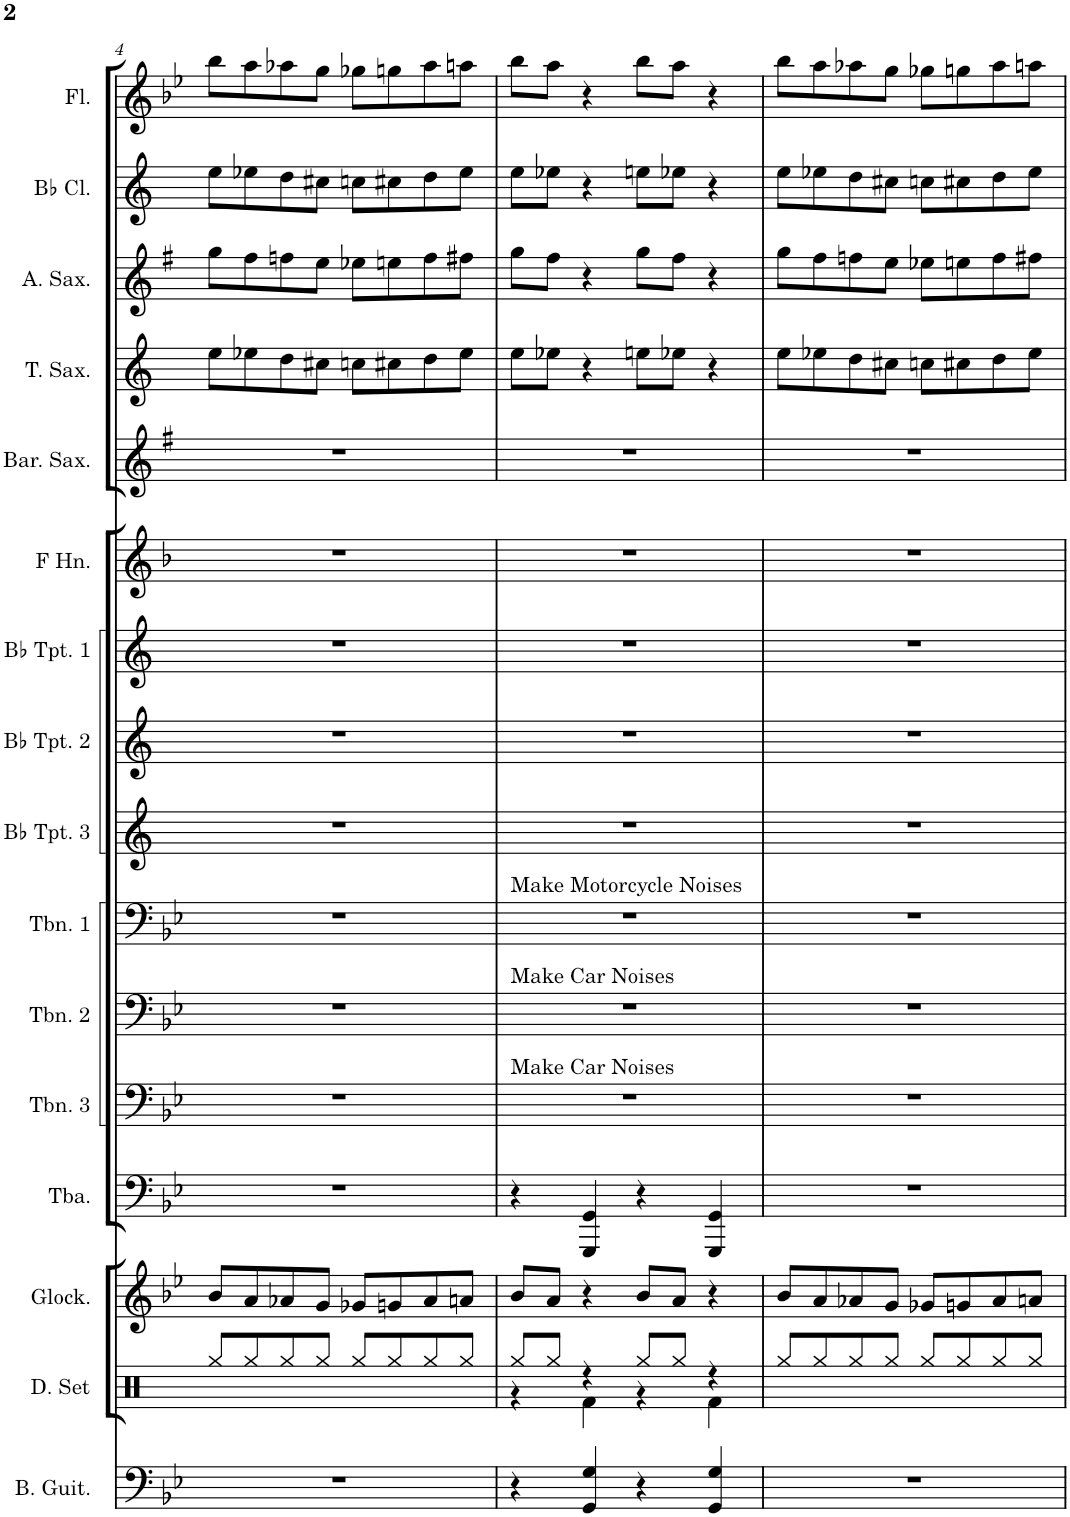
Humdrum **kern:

**kern	**kern	**kern	**kern	**kern	**kern	**kern	**kern	**kern	**kern	**kern	**kern	**kern	**kern	**kern	**kern
*part16	*part15	*part14	*part13	*part12	*part11	*part10	*part9	*part8	*part7	*part6	*part5	*part4	*part3	*part2	*part1
*staff16	*staff15	*staff14	*staff13	*staff12	*staff11	*staff10	*staff9	*staff8	*staff7	*staff6	*staff5	*staff4	*staff3	*staff2	*staff1
*I"Bass Guitar	*I"Drumset	*I"Glockenspiel	*I"Tuba	*I"Trombone 3	*I"Trombone 2	*I"Trombone 1	*I"Bb Trumpet 3	*I"Bb Trumpet 2	*I"Bb Trumpet 1	*I"Horn in F	*I"Baritone Saxophone	*I"Tenor Saxophone	*I"Alto Saxophone	*I"Bb Clarinet	*I"Flute
*I'B. Guit.	*I'D. Set	*I'Glock.	*I'Tba.	*I'Tbn. 3	*I'Tbn. 2	*I'Tbn. 1	*I'Bb Tpt. 3	*I'Bb Tpt. 2	*I'Bb Tpt. 1	*	*I'Bar. Sax.	*I'T. Sax.	*I'A. Sax.	*I'Bb Cl.	*I'Fl.
!!LO:PB:g=z
*clefF4	*clefX	*clefG2	*clefF4	*clefF4	*clefF4	*clefF4	*clefG2	*clefG2	*clefG2	*clefG2	*clefG2	*clefG2	*clefG2	*clefG2	*clefG2
*Trd7c12	*	*Trd-14c-24	*	*	*	*	*Trd1c2	*Trd1c2	*Trd1c2	*Trd4c7	*Trd12c21	*Trd8c14	*Trd5c9	*Trd1c2	*
*k[b-e-]	*k[]	*k[b-e-]	*k[b-e-]	*k[b-e-]	*k[b-e-]	*k[b-e-]	*k[]	*k[]	*k[]	*k[b-]	*k[f#]	*k[]	*k[f#]	*k[]	*k[b-e-]
*M4/4	*M4/4	*M4/4	*M4/4	*M4/4	*M4/4	*M4/4	*M4/4	*M4/4	*M4/4	*M4/4	*M4/4	*M4/4	*M4/4	*M4/4	*M4/4
=4	=4	=4	=4	=4	=4	=4	=4	=4	=4	=4	=4	=4	=4	=4	=4
1r	8Rgg/L	8b-/L	1r	1r	1r	1r	1r	1r	1r	1r	1r	8ee\L	8gg\L	8ee\L	8bb-\L
.	8Rgg/	8a/	.	.	.	.	.	.	.	.	.	8ee-X\	8ff#\	8ee-X\	8aa\
.	8Rgg/	8a-X/	.	.	.	.	.	.	.	.	.	8dd\	8ffn\	8dd\	8aa-X\
.	8Rgg/J	8g/J	.	.	.	.	.	.	.	.	.	8cc#X\J	8ee\J	8cc#X\J	8gg\J
.	8Rgg/L	8g-X/L	.	.	.	.	.	.	.	.	.	8ccn\L	8ee-X\L	8ccn\L	8gg-X\L
.	8Rgg/	8gn/	.	.	.	.	.	.	.	.	.	8cc#X\	8een\	8cc#X\	8ggn\
.	8Rgg/	8a-/	.	.	.	.	.	.	.	.	.	8dd\	8ff\	8dd\	8aa-\
.	8Rgg/J	8an/J	.	.	.	.	.	.	.	.	.	8ee-\J	8ff#X\J	8ee-\J	8aan\J
=5	=5	=5	=5	=5	=5	=5	=5	=5	=5	=5	=5	=5	=5	=5	=5
*	*^	*	*	*	*	*	*	*	*	*	*	*	*	*	*
!	!	!	!	!	!	!	!LO:TX:a:t=Make Motorcycle Noises	!	!	!	!	!	!	!	!	!
!	!	!	!	!	!	!LO:TX:a:t=Make Car Noises	!	!	!	!	!	!	!	!	!	!
!	!	!	!	!	!LO:TX:a:t=Make Car Noises	!	!	!	!	!	!	!	!	!	!	!
4r	8Rgg/L	4r	8b-/L	4r	1r	1r	1r	1r	1r	1r	1r	1r	8ee\L	8gg\L	8ee\L	8bb-\L
.	8Rgg/J	.	8a/J	.	.	.	.	.	.	.	.	.	8ee-X\J	8ff#\J	8ee-X\J	8aa\J
4GG/ 4G/	4r	4Rf\	4r	4GGG/ 4GG/	.	.	.	.	.	.	.	.	4r	4r	4r	4r
4r	8Rgg/L	4r	8b-/L	4r	.	.	.	.	.	.	.	.	8een\L	8gg\L	8een\L	8bb-\L
.	8Rgg/J	.	8a/J	.	.	.	.	.	.	.	.	.	8ee-X\J	8ff#\J	8ee-X\J	8aa\J
4GG/ 4G/	4r	4Rf\	4r	4GGG/ 4GG/	.	.	.	.	.	.	.	.	4r	4r	4r	4r
*	*v	*v	*	*	*	*	*	*	*	*	*	*	*	*	*	*
=6	=6	=6	=6	=6	=6	=6	=6	=6	=6	=6	=6	=6	=6	=6	=6
1r	8Rgg/L	8b-/L	1r	1r	1r	1r	1r	1r	1r	1r	1r	8ee\L	8gg\L	8ee\L	8bb-\L
.	8Rgg/	8a/	.	.	.	.	.	.	.	.	.	8ee-X\	8ff#\	8ee-X\	8aa\
.	8Rgg/	8a-X/	.	.	.	.	.	.	.	.	.	8dd\	8ffn\	8dd\	8aa-X\
.	8Rgg/J	8g/J	.	.	.	.	.	.	.	.	.	8cc#X\J	8ee\J	8cc#X\J	8gg\J
.	8Rgg/L	8g-X/L	.	.	.	.	.	.	.	.	.	8ccn\L	8ee-X\L	8ccn\L	8gg-X\L
.	8Rgg/	8gn/	.	.	.	.	.	.	.	.	.	8cc#X\	8een\	8cc#X\	8ggn\
.	8Rgg/	8a-/	.	.	.	.	.	.	.	.	.	8dd\	8ff\	8dd\	8aa-\
.	8Rgg/J	8an/J	.	.	.	.	.	.	.	.	.	8ee-\J	8ff#X\J	8ee-\J	8aan\J
=	=	=	=	=	=	=	=	=	=	=	=	=	=	=	=
*-	*-	*-	*-	*-	*-	*-	*-	*-	*-	*-	*-	*-	*-	*-	*-
